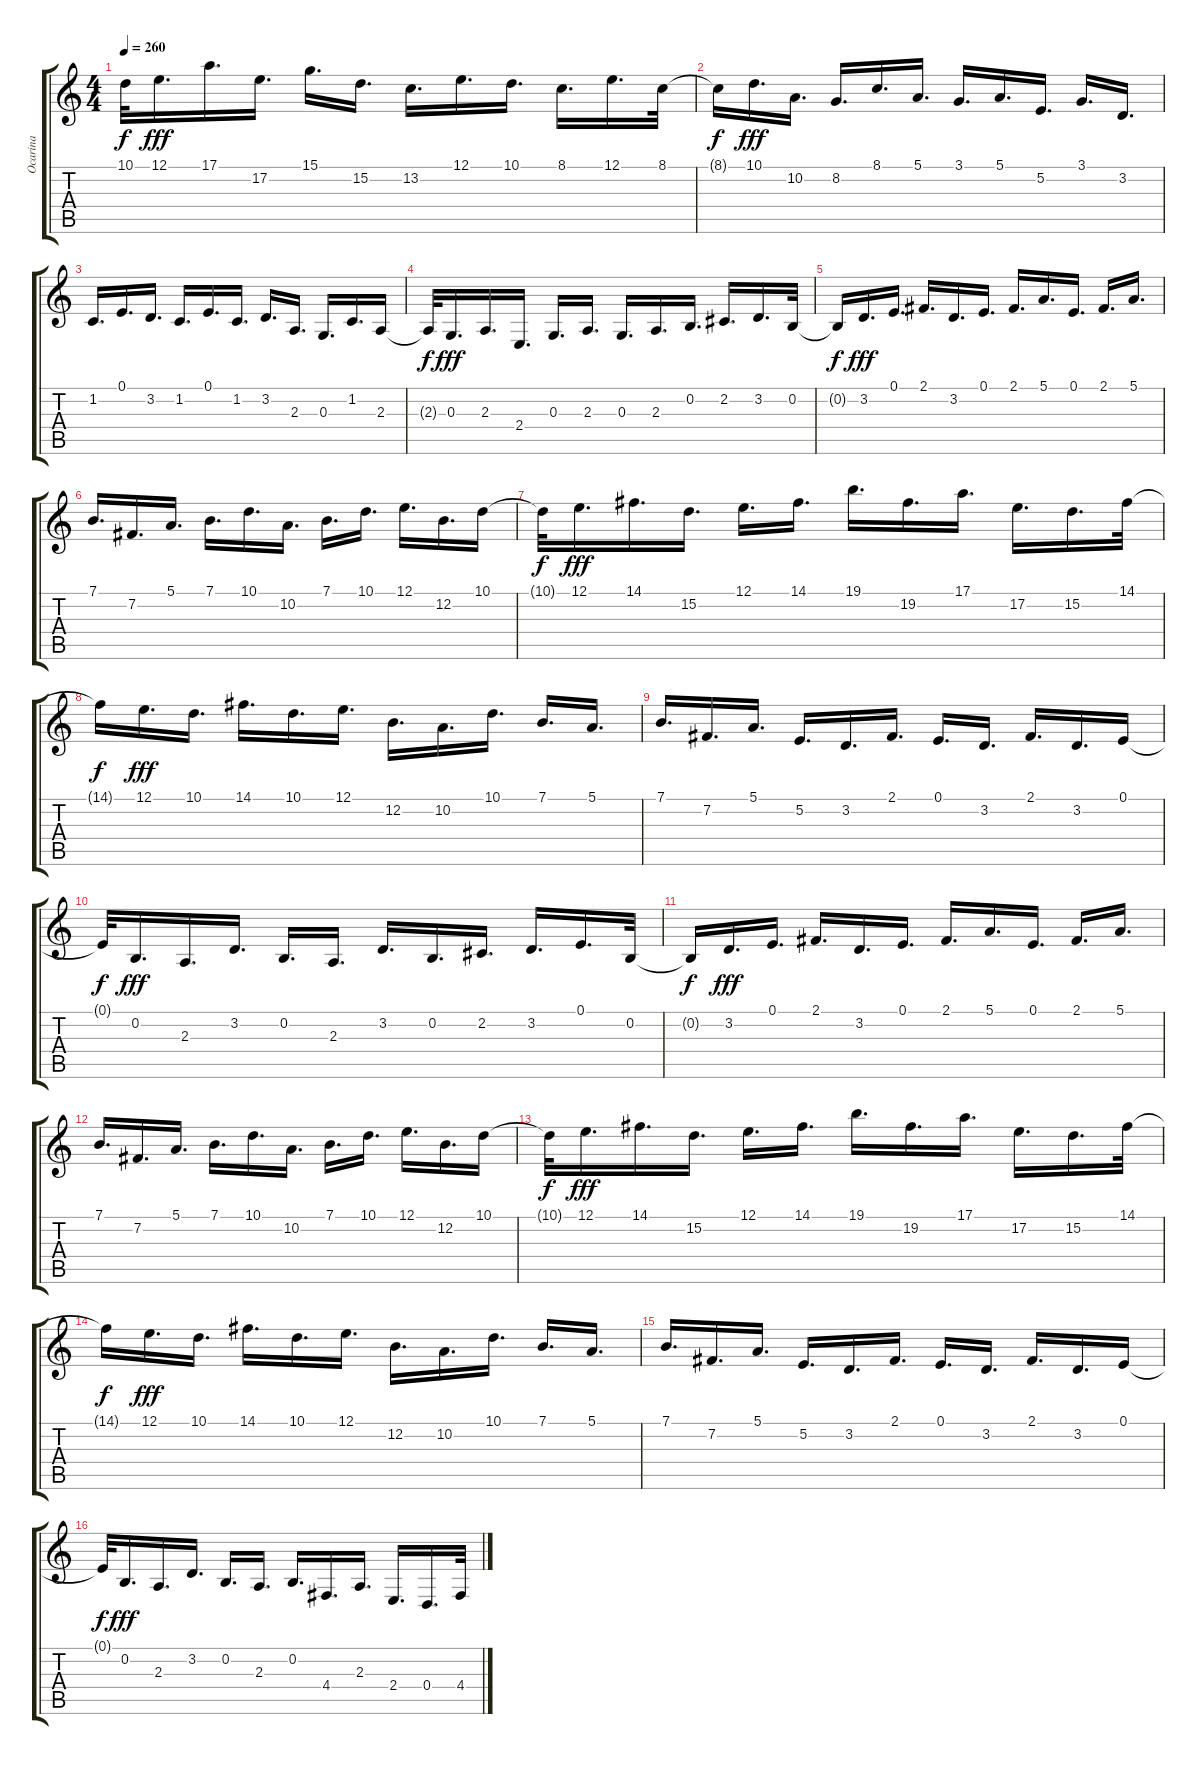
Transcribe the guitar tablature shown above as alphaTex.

\track ("Ocarina" "Ocarina") {instrument ocarina}
\staff {score tabs}
\tuning (E4 B3 G3 D3 A2 E2) {hide}
\ts (4 4)
\tempo 260
\clef g2
\ks c
10.1{t}.32{dy f} 12.1.16{d dy fff} 17.1.16{d} 17.2.16{d} 15.1.16{d} 15.2.16{d} 13.2.16{d} 12.1.16{d} 10.1.16{d} 8.1.16{d} 12.1.16{d} 8.1.32 |
8.1{t}.16{dy f} 10.1.16{d dy fff} 10.2.16{d} 8.2.16{d} 8.1.16{d} 5.1.16{d} 3.1.16{d} 5.1.16{d} 5.2.16{d} 3.1.16{d} 3.2.16{d} |
1.2.16{d} 0.1.16{d} 3.2.16{d} 1.2.16{d} 0.1.16{d} 1.2.16{d} 3.2.16{d} 2.3.16{d} 0.3.16{d} 1.2.16{d} 2.3.16 |
2.3{t}.32{dy f} 0.3.16{d dy fff} 2.3.16{d} 2.4.16{d} 0.3.16{d} 2.3.16{d} 0.3.16{d} 2.3.16{d} 0.2.16{d} 2.2.16{d} 3.2.16{d} 0.2.32 |
0.2{t}.16{dy f} 3.2.16{d dy fff} 0.1.16{d} 2.1.16{d} 3.2.16{d} 0.1.16{d} 2.1.16{d} 5.1.16{d} 0.1.16{d} 2.1.16{d} 5.1.16{d} |
7.1.16{d} 7.2.16{d} 5.1.16{d} 7.1.16{d} 10.1.16{d} 10.2.16{d} 7.1.16{d} 10.1.16{d} 12.1.16{d} 12.2.16{d} 10.1.16 |
10.1{t}.32{dy f} 12.1.16{d dy fff} 14.1.16{d} 15.2.16{d} 12.1.16{d} 14.1.16{d} 19.1.16{d} 19.2.16{d} 17.1.16{d} 17.2.16{d} 15.2.16{d} 14.1.32 |
14.1{t}.16{dy f} 12.1.16{d dy fff} 10.1.16{d} 14.1.16{d} 10.1.16{d} 12.1.16{d} 12.2.16{d} 10.2.16{d} 10.1.16{d} 7.1.16{d} 5.1.16{d} |
7.1.16{d} 7.2.16{d} 5.1.16{d} 5.2.16{d} 3.2.16{d} 2.1.16{d} 0.1.16{d} 3.2.16{d} 2.1.16{d} 3.2.16{d} 0.1.16 |
0.1{t}.32{dy f} 0.2.16{d dy fff} 2.3.16{d} 3.2.16{d} 0.2.16{d} 2.3.16{d} 3.2.16{d} 0.2.16{d} 2.2.16{d} 3.2.16{d} 0.1.16{d} 0.2.32 |
0.2{t}.16{dy f} 3.2.16{d dy fff} 0.1.16{d} 2.1.16{d} 3.2.16{d} 0.1.16{d} 2.1.16{d} 5.1.16{d} 0.1.16{d} 2.1.16{d} 5.1.16{d} |
7.1.16{d} 7.2.16{d} 5.1.16{d} 7.1.16{d} 10.1.16{d} 10.2.16{d} 7.1.16{d} 10.1.16{d} 12.1.16{d} 12.2.16{d} 10.1.16 |
10.1{t}.32{dy f} 12.1.16{d dy fff} 14.1.16{d} 15.2.16{d} 12.1.16{d} 14.1.16{d} 19.1.16{d} 19.2.16{d} 17.1.16{d} 17.2.16{d} 15.2.16{d} 14.1.32 |
14.1{t}.16{dy f} 12.1.16{d dy fff} 10.1.16{d} 14.1.16{d} 10.1.16{d} 12.1.16{d} 12.2.16{d} 10.2.16{d} 10.1.16{d} 7.1.16{d} 5.1.16{d} |
7.1.16{d} 7.2.16{d} 5.1.16{d} 5.2.16{d} 3.2.16{d} 2.1.16{d} 0.1.16{d} 3.2.16{d} 2.1.16{d} 3.2.16{d} 0.1.16 |
0.1{t}.32{dy f} 0.2.16{d dy fff} 2.3.16{d} 3.2.16{d} 0.2.16{d} 2.3.16{d} 0.2.16{d} 4.4.16{d} 2.3.16{d} 2.4.16{d} 0.4.16{d} 4.4.32
